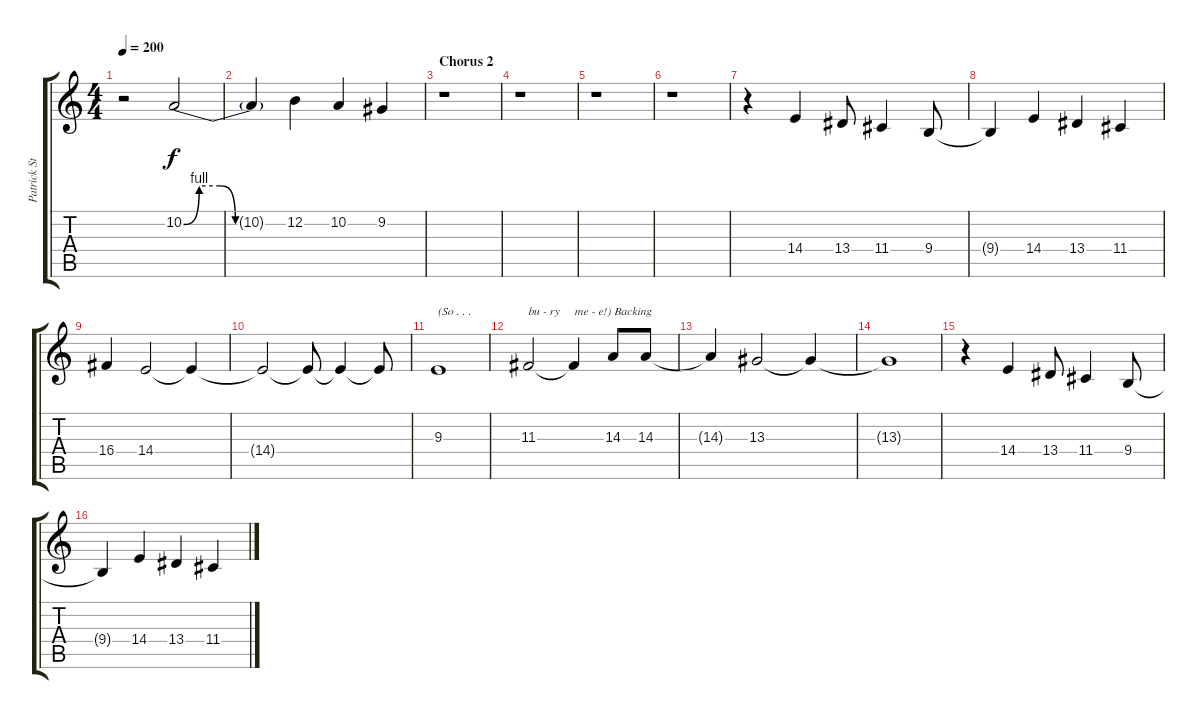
\track ("Patrick Stumph (Harmonies and Backing)" "Patrick St") {instrument bassoon}
\staff {score tabs}
\tuning (E4 B3 G3 D3 A2 E2) {hide}
\ts (4 4)
\tempo 200
\clef g2
\ks c
r.2{dy f} 10.2{be (custom 0 0 9 4 21 4 30 0 60 0)}.2 |
10.2{t}.4 12.2.4 10.2.4 9.2.4 |
\section ("" "Chorus 2")
r.1 |
r.1 |
r.1 |
r.1 |
r.4 14.4.4 13.4.8 11.4.4 9.4.8 |
9.4{t}.4 14.4.4 13.4.4 11.4.4 |
16.4.4 14.4.2 14.4{t}.4 |
14.4{t}.2 14.4{t}.8 14.4{t}.4 14.4{t}.8 |
9.3.1{txt "(So . . ."} |
11.3.2{txt "bu - ry     me - e!) Backing"} 11.3{t}.4 14.3.8 14.3.8 |
14.3{t}.4 13.3.2 13.3{t}.4 |
13.3{t}.1 |
r.4 14.4.4 13.4.8 11.4.4 9.4.8 |
9.4{t}.4 14.4.4 13.4.4 11.4.4
